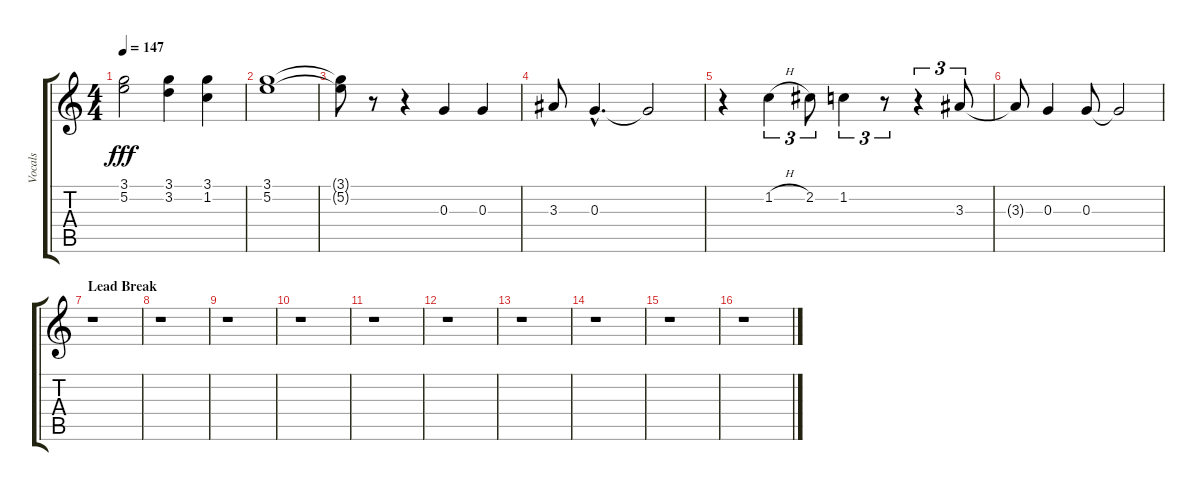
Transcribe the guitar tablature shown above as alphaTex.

\track ("Vocals" "Vocals") {instrument acousticguitarnylon}
\staff {score tabs}
\tuning (E4 B3 G3 D3 A2 E2) {hide}
\ts (4 4)
\tempo 147
\clef g2
\ks c
(3.1 5.2).2{txt " " dy fff} (3.1 3.2).4 (3.1 1.2).4 |
(3.1 5.2).1 |
(3.1{t} 5.2{t}).8 r.8 r.4 0.3.4{txt " "} 0.3.4{txt " "} |
3.3.8{txt " "} 0.3{hac}.4{d} 0.3{t}.2 |
r.4 1.2{h}.4{tu (3 2) txt " "} 2.2.8{tu (3 2) txt " "} 1.2.4{tu (3 2) txt " "} r.8{tu (3 2)} r.4{tu (3 2)} 3.3.8{tu (3 2) txt " "} |
3.3{t}.8 0.3.4{txt " "} 0.3.8{txt " "} 0.3{t}.2 |
\section ("" "Lead Break")
r.1 |
r.1 |
r.1 |
r.1 |
r.1 |
r.1 |
r.1 |
r.1 |
r.1 |
r.1
